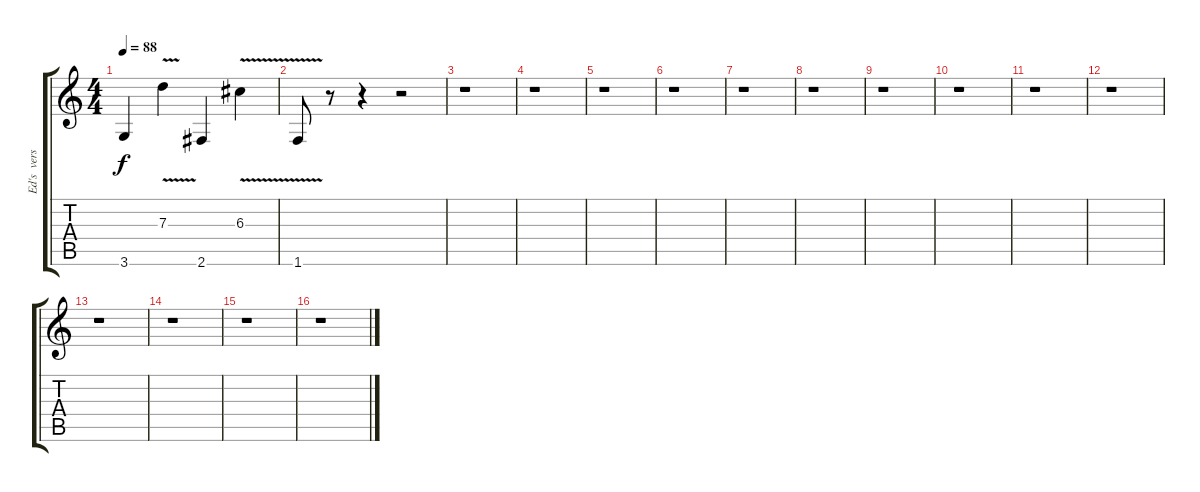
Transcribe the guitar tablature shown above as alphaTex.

\track ("Ed's  versos" "Ed's  vers") {instrument electricguitarclean}
\staff {score tabs}
\tuning (E4 B3 G3 D3 A2 E2) {hide}
\ts (4 4)
\tempo 88
\clef g2
\ks c
3.6.4{dy f} 7.3{v}.4 2.6.4 6.3{v}.4 |
1.6{v}.8 r.8 r.4 r.2 |
r.1 |
r.1 |
r.1 |
r.1 |
r.1 |
r.1 |
r.1 |
r.1 |
r.1 |
r.1 |
r.1 |
r.1 |
r.1 |
r.1
